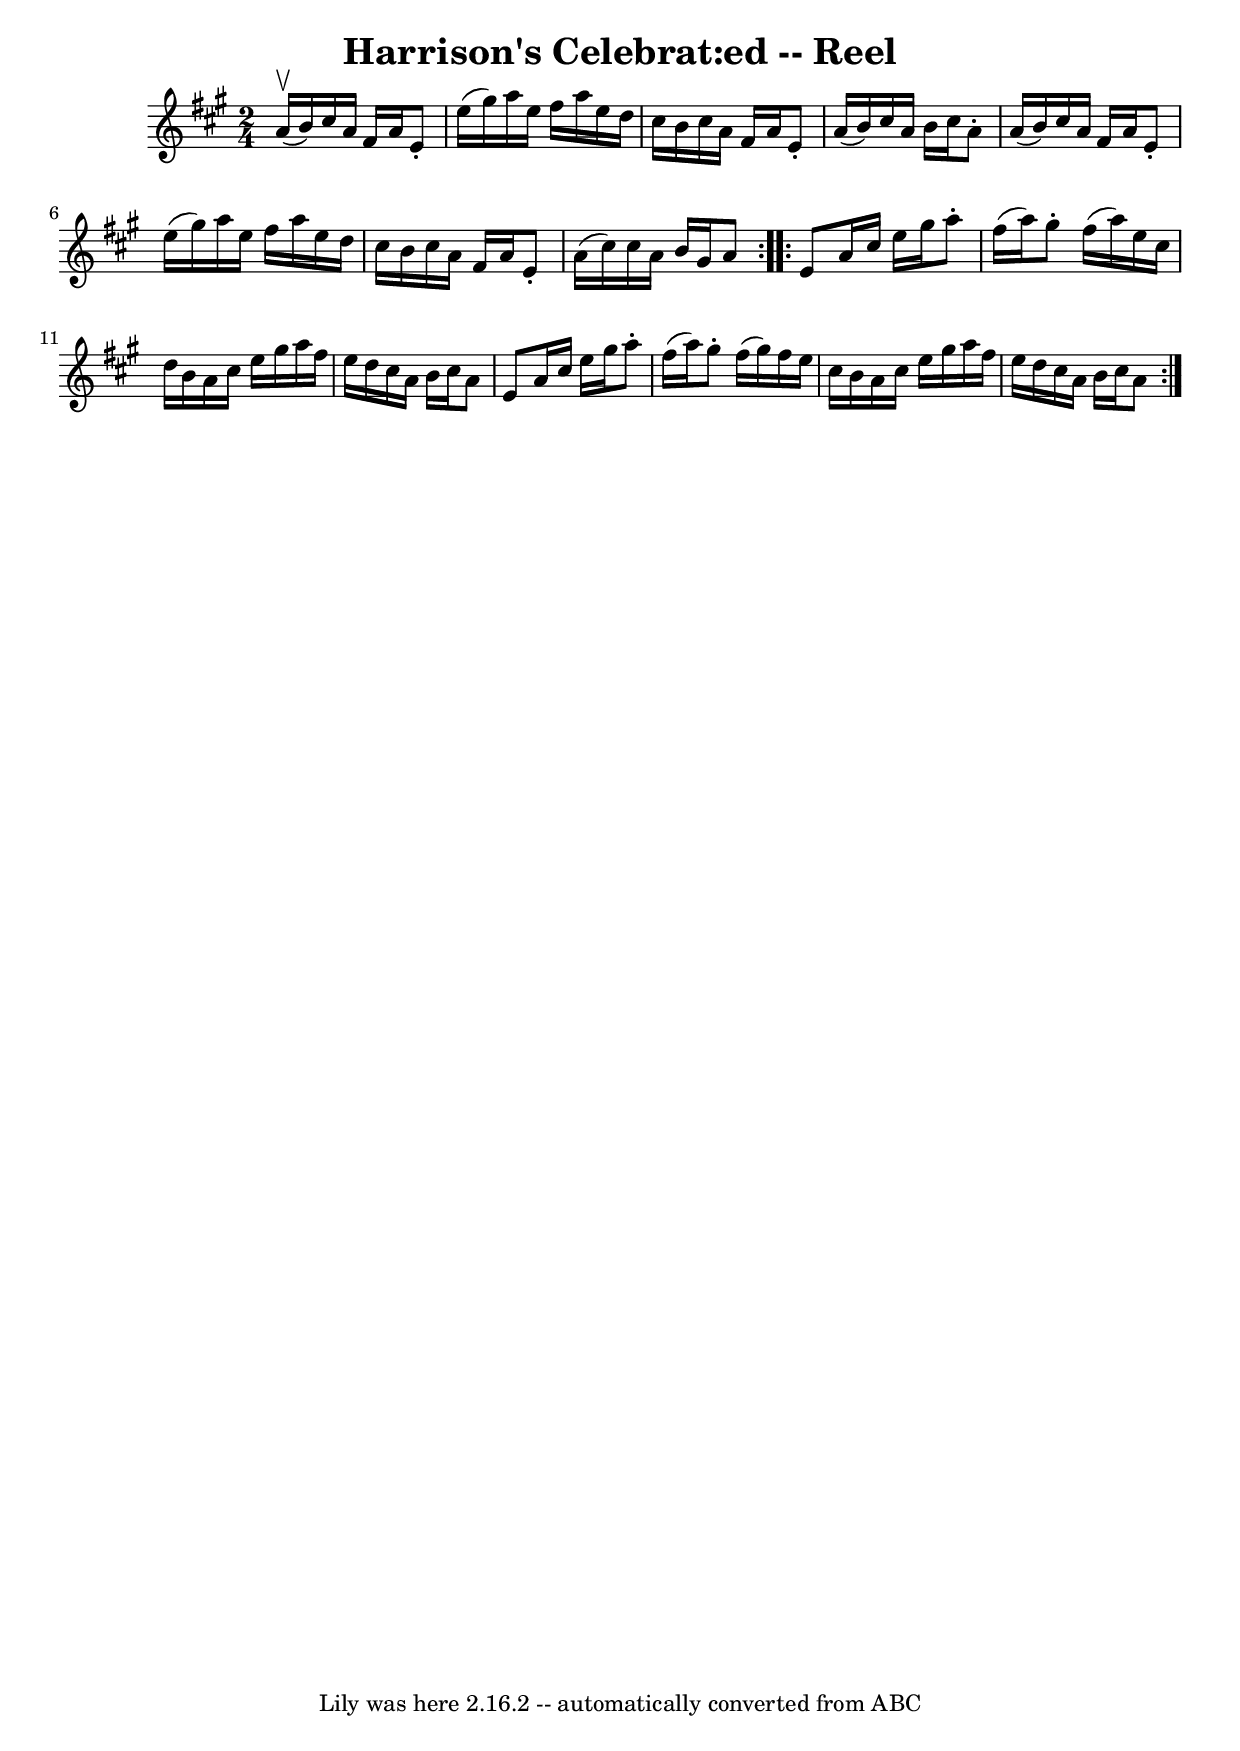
\version "2.7.40"
\include "Mammoth.ily"
\header {
	crossRefNumber = "1"
	footnotes = ""
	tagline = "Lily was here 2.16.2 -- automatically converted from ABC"
	title = "Harrison's Celebrat:ed -- Reel"
}
voicedefault =  {


\repeat volta 2 {
\time 2/4 
\key a \major a'16^\upbow(b'16)   |
 cis''16    
a'16 fis'16 a'16 e'8 -. e''16 (gis''16)   |
 a''16    
e''16 fis''16 a''16 e''16 d''16 cis''16 b'16    |
   
cis''16 a'16 fis'16 a'16 e'8 -. a'16 (b'16)   |
   
cis''16 a'16 b'16 cis''16 a'8 -. a'16 (b'16)   |
     
cis''16 a'16 fis'16 a'16 e'8 -. e''16 (gis''16)   |
  
 a''16 e''16 fis''16 a''16 e''16 d''16 cis''16 b'16    
|
 cis''16 a'16 fis'16 a'16 e'8 -. a'16 (cis''16)   
|
 cis''16 a'16 b'16 gis'16 a'8    }     \repeat volta 2 {  
 e'8    |
 a'16 cis''16 e''16 gis''16 a''8 -. fis''16 (
 a''16)   |
 gis''8 -. fis''16 (a''16) e''16 cis''16   
 d''16 b'16    |
 a'16 cis''16 e''16 gis''16 a''16    
fis''16 e''16 d''16    |
 cis''16 a'16 b'16 cis''16    
a'8 e'8    |
 a'16 cis''16 e''16 gis''16 a''8 -.   
fis''16 (a''16)   |
 gis''8 -. fis''16 (gis''16)   
fis''16 e''16 cis''16 b'16    |
 a'16 cis''16 e''16    
gis''16 a''16 fis''16 e''16 d''16    |
 cis''16 a'16    
b'16 cis''16 a'8    }   
}

\score{
    <<

	\context Staff="default"
	{
	    \voicedefault 
	}

    >>
	\layout {
	}
	\midi {}
}
